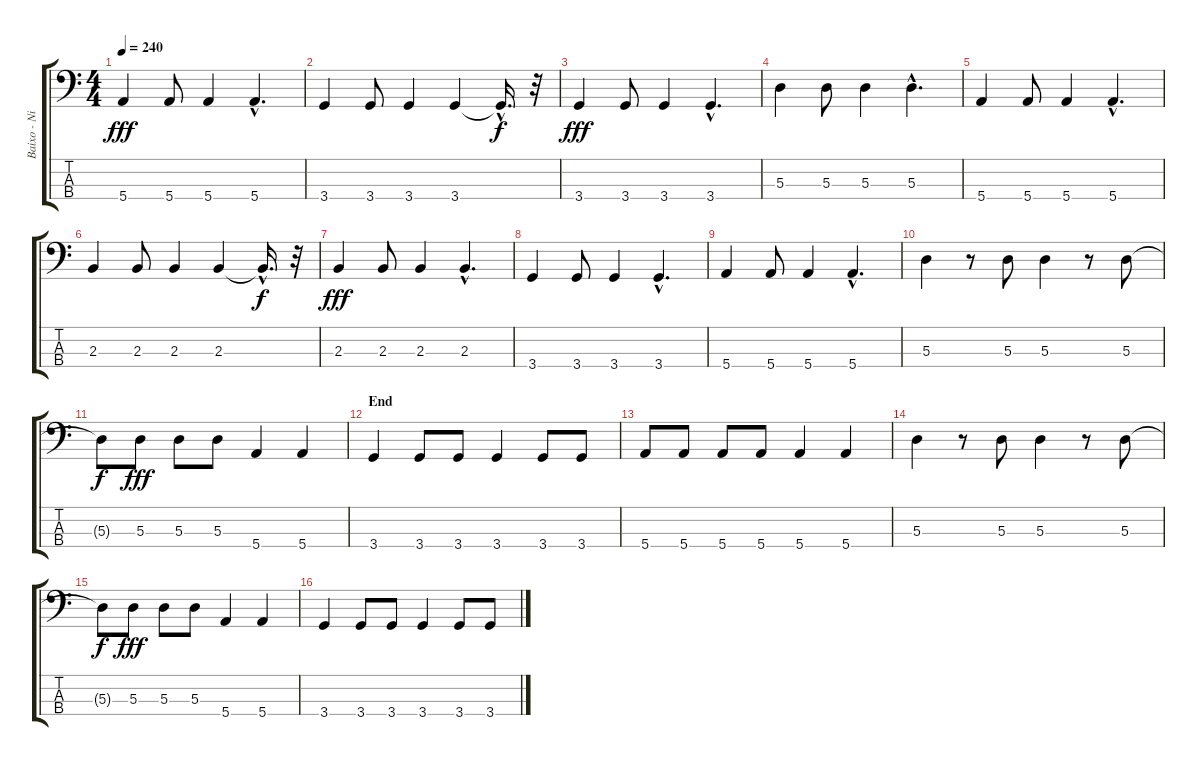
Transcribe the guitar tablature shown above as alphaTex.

\track ("Baixo - Nikola" "Baixo - Ni") {instrument electricbasspick}
\staff {score tabs}
\tuning (G2 D2 A1 E1) {hide}
\ts (4 4)
\tempo 240
\clef f4
\ks c
5.4.4{dy fff} 5.4.8 5.4.4 5.4{hac}.4{d} |
3.4.4 3.4.8 3.4.4 3.4.4 3.4{hac t}.16{d dy f} r.32 |
3.4.4{dy fff} 3.4.8 3.4.4 3.4{hac}.4{d} |
5.3.4 5.3.8 5.3.4 5.3{hac}.4{d} |
5.4.4 5.4.8 5.4.4 5.4{hac}.4{d} |
2.3.4 2.3.8 2.3.4 2.3.4 2.3{hac t}.16{d dy f} r.32 |
2.3.4{dy fff} 2.3.8 2.3.4 2.3{hac}.4{d} |
3.4.4 3.4.8 3.4.4 3.4{hac}.4{d} |
5.4.4 5.4.8 5.4.4 5.4{hac}.4{d} |
5.3.4 r.8 5.3.8 5.3.4 r.8 5.3.8 |
5.3{t}.8{dy f} 5.3.8{dy fff} 5.3.8 5.3.8 5.4.4 5.4.4 |
\section ("" "End")
3.4.4 3.4.8 3.4.8 3.4.4 3.4.8 3.4.8 |
5.4.8 5.4.8 5.4.8 5.4.8 5.4.4 5.4.4 |
5.3.4 r.8 5.3.8 5.3.4 r.8 5.3.8 |
5.3{t}.8{dy f} 5.3.8{dy fff} 5.3.8 5.3.8 5.4.4 5.4.4 |
3.4.4 3.4.8 3.4.8 3.4.4 3.4.8 3.4.8
